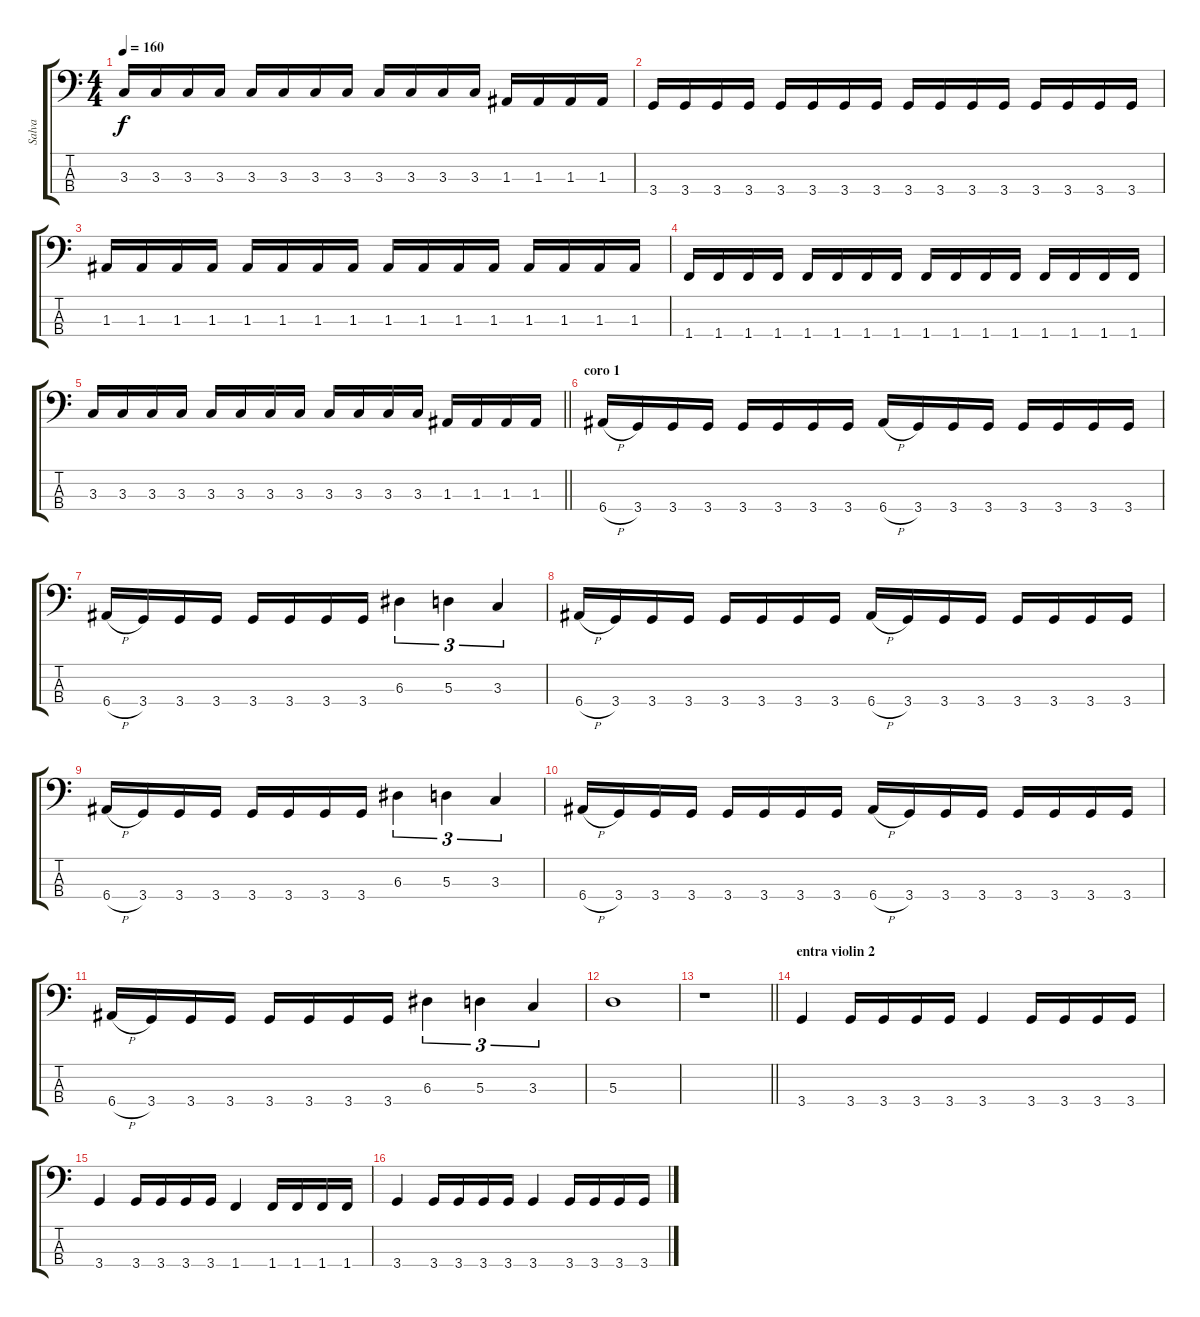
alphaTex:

\track ("Salva" "Salva") {instrument electricbassfinger}
\staff {score tabs}
\tuning (G2 D2 A1 E1) {hide}
\ts (4 4)
\tempo 160
\clef f4
\ks c
3.3.16{dy f} 3.3.16 3.3.16 3.3.16 3.3.16 3.3.16 3.3.16 3.3.16 3.3.16 3.3.16 3.3.16 3.3.16 1.3.16 1.3.16 1.3.16 1.3.16 |
3.4.16 3.4.16 3.4.16 3.4.16 3.4.16 3.4.16 3.4.16 3.4.16 3.4.16 3.4.16 3.4.16 3.4.16 3.4.16 3.4.16 3.4.16 3.4.16 |
1.3.16 1.3.16 1.3.16 1.3.16 1.3.16 1.3.16 1.3.16 1.3.16 1.3.16 1.3.16 1.3.16 1.3.16 1.3.16 1.3.16 1.3.16 1.3.16 |
1.4.16 1.4.16 1.4.16 1.4.16 1.4.16 1.4.16 1.4.16 1.4.16 1.4.16 1.4.16 1.4.16 1.4.16 1.4.16 1.4.16 1.4.16 1.4.16 |
\barLineRight lightlight
3.3.16 3.3.16 3.3.16 3.3.16 3.3.16 3.3.16 3.3.16 3.3.16 3.3.16 3.3.16 3.3.16 3.3.16 1.3.16 1.3.16 1.3.16 1.3.16 |
\section ("" "coro 1")
6.4{h}.16 3.4.16 3.4.16 3.4.16 3.4.16 3.4.16 3.4.16 3.4.16 6.4{h}.16 3.4.16 3.4.16 3.4.16 3.4.16 3.4.16 3.4.16 3.4.16 |
6.4{h}.16 3.4.16 3.4.16 3.4.16 3.4.16 3.4.16 3.4.16 3.4.16 6.3.4{tu (3 2)} 5.3.4{tu (3 2)} 3.3.4{tu (3 2)} |
6.4{h}.16 3.4.16 3.4.16 3.4.16 3.4.16 3.4.16 3.4.16 3.4.16 6.4{h}.16 3.4.16 3.4.16 3.4.16 3.4.16 3.4.16 3.4.16 3.4.16 |
6.4{h}.16 3.4.16 3.4.16 3.4.16 3.4.16 3.4.16 3.4.16 3.4.16 6.3.4{tu (3 2)} 5.3.4{tu (3 2)} 3.3.4{tu (3 2)} |
6.4{h}.16 3.4.16 3.4.16 3.4.16 3.4.16 3.4.16 3.4.16 3.4.16 6.4{h}.16 3.4.16 3.4.16 3.4.16 3.4.16 3.4.16 3.4.16 3.4.16 |
6.4{h}.16 3.4.16 3.4.16 3.4.16 3.4.16 3.4.16 3.4.16 3.4.16 6.3.4{tu (3 2)} 5.3.4{tu (3 2)} 3.3.4{tu (3 2)} |
5.3.1 |
\barLineRight lightlight
r.1 |
\section ("" "entra violin 2")
3.4.4 3.4.16 3.4.16 3.4.16 3.4.16 3.4.4 3.4.16 3.4.16 3.4.16 3.4.16 |
3.4.4 3.4.16 3.4.16 3.4.16 3.4.16 1.4.4 1.4.16 1.4.16 1.4.16 1.4.16 |
3.4.4 3.4.16 3.4.16 3.4.16 3.4.16 3.4.4 3.4.16 3.4.16 3.4.16 3.4.16
